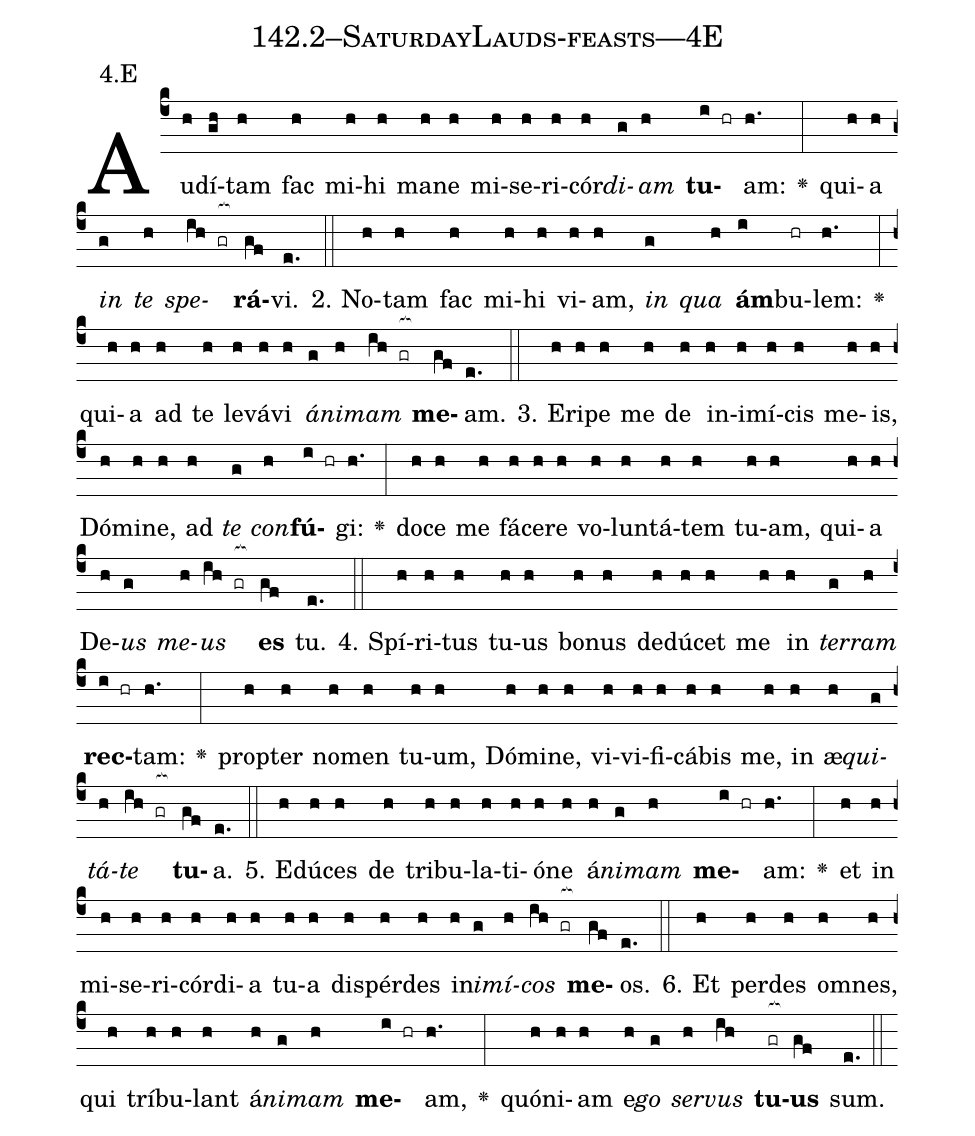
name: 142.2--SaturdayLauds-feasts---4E;
annotation: 4.E;
%%
(c4)Au(h)dí(gh)tam(h) fac(h) mi(h)hi(h) ma(h)ne(h) mi(h)se(h)ri(h)cór(h)<i>di</i>(g)<i>am</i>(h) <b>tu</b>(i hr)am:(h.) <v>\greheightstar</v>(:) qui(h)a(h) <i>in</i>(g) <i>te</i>(h) <i>spe</i>(ih gr[ocb:1{])<b>rá</b>(gf[ocb:0}])vi.(e.) (::)
2. No(h)tam(h) fac(h) mi(h)hi(h) vi(h)am,(h) <i>in</i>(g) <i>qua</i>(h) <b>ám</b>(i)bu(hr)lem:(h.) <v>\greheightstar</v>(:) qui(h)a(h) ad(h) te(h) le(h)vá(h)vi(h) <i>á</i>(g)<i>ni</i>(h)<i>mam</i>(ih gr[ocb:1{]) <b>me</b>(gf[ocb:0}])am.(e.) (::)
3. E(h)ri(h)pe(h) me(h) de(h) in(h)i(h)mí(h)cis(h) me(h)is,(h) Dó(h)mi(h)ne,(h) ad(h) <i>te</i>(g) <i>con</i>(h)<b>fú</b>(i hr)gi:(h.) <v>\greheightstar</v>(:) do(h)ce(h) me(h) fá(h)ce(h)re(h) vo(h)lun(h)tá(h)tem(h) tu(h)am,(h) qui(h)a(h) De(h)<i>us</i>(g) <i>me</i>(h)<i>us</i>(ih gr[ocb:1{]) <b>es</b>(gf[ocb:0}]) tu.(e.) (::)
4. Spí(h)ri(h)tus(h) tu(h)us(h) bo(h)nus(h) de(h)dú(h)cet(h) me(h) in(h) <i>ter</i>(g)<i>ram</i>(h) <b>rec</b>(i hr)tam:(h.) <v>\greheightstar</v>(:) prop(h)ter(h) no(h)men(h) tu(h)um,(h) Dó(h)mi(h)ne,(h) vi(h)vi(h)fi(h)cá(h)bis(h) me,(h) in(h) æ(h)<i>qui</i>(g)<i>tá</i>(h)<i>te</i>(ih gr[ocb:1{]) <b>tu</b>(gf[ocb:0}])a.(e.) (::)
5. E(h)dú(h)ces(h) de(h) tri(h)bu(h)la(h)ti(h)ó(h)ne(h) á(h)<i>ni</i>(g)<i>mam</i>(h) <b>me</b>(i hr)am:(h.) <v>\greheightstar</v>(:) et(h) in(h) mi(h)se(h)ri(h)cór(h)di(h)a(h) tu(h)a(h) dis(h)pér(h)des(h) in(h)<i>i</i>(g)<i>mí</i>(h)<i>cos</i>(ih gr[ocb:1{]) <b>me</b>(gf[ocb:0}])os.(e.) (::)
6. Et(h) per(h)des(h) om(h)nes,(h) qui(h) trí(h)bu(h)lant(h) á(h)<i>ni</i>(g)<i>mam</i>(h) <b>me</b>(i hr)am,(h.) <v>\greheightstar</v>(:) quón(h)i(h)am(h) e(h)<i>go</i>(g) <i>ser</i>(h)<i>vus</i>(ih) <b>tu</b>(gr[ocb:1{])<b>us</b>(gf[ocb:0}]) sum.(e.) (::)
